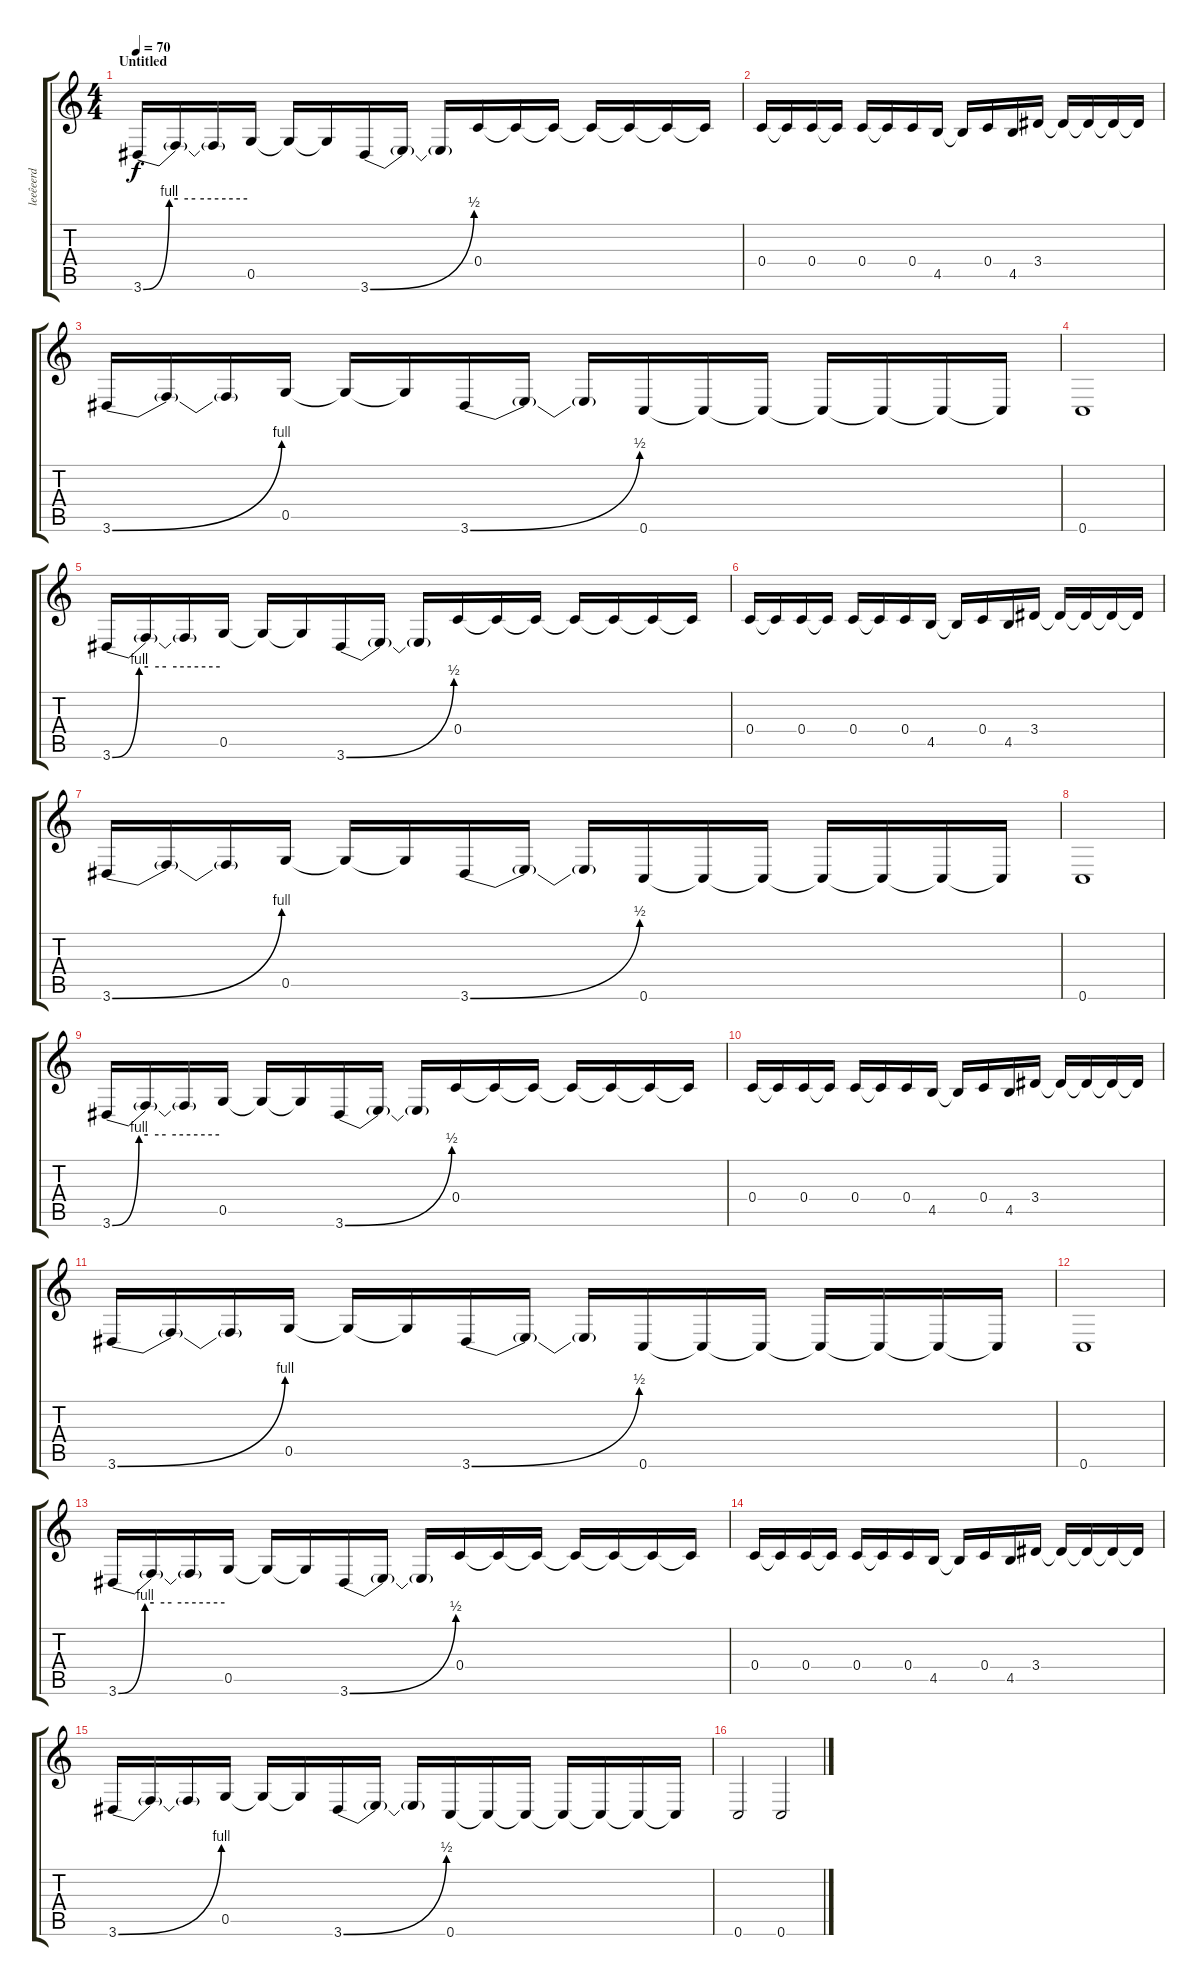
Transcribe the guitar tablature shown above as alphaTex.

\track ("leeêeerd" "leeêeerd") {instrument distortionguitar}
\staff {score tabs}
\tuning (D4 A3 F3 C3 G2 C2) {hide}
\ts (4 4)
\section ("" "Untitled")
\tempo 70
\clef g2
\ks c
3.6{be (custom 0 0 15 4 20 4 30 4 60 4)}.16{dy f} 3.6{t}.16 3.6{t}.16 0.5.16 0.5{t}.16 0.5{t}.16 3.6{be (bend 0 0 60 2)}.16 3.6{t}.16 3.6{t}.16 0.4.16 0.4{t}.16 0.4{t}.16 0.4{t}.16 0.4{t}.16 0.4{t}.16 0.4{t}.16 |
0.4.16 0.4{t}.16 0.4.16 0.4{t}.16 0.4.16 0.4{t}.16 0.4.16 4.5.16 4.5{t}.16 0.4.16 4.5.16 3.4.16 3.4{t}.16 3.4{t}.16 3.4{t}.16 3.4{t}.16 |
3.6{be (bend 0 0 60 4)}.16 3.6{t}.16 3.6{t}.16 0.5.16 0.5{t}.16 0.5{t}.16 3.6{be (bend 0 0 60 2)}.16 3.6{t}.16 3.6{t}.16 0.6.16 0.6{t}.16 0.6{t}.16 0.6{t}.16 0.6{t}.16 0.6{t}.16 0.6{t}.16 |
0.6.1 |
3.6{be (custom 0 0 15 4 20 4 30 4 60 4)}.16 3.6{t}.16 3.6{t}.16 0.5.16 0.5{t}.16 0.5{t}.16 3.6{be (bend 0 0 60 2)}.16 3.6{t}.16 3.6{t}.16 0.4.16 0.4{t}.16 0.4{t}.16 0.4{t}.16 0.4{t}.16 0.4{t}.16 0.4{t}.16 |
0.4.16 0.4{t}.16 0.4.16 0.4{t}.16 0.4.16 0.4{t}.16 0.4.16 4.5.16 4.5{t}.16 0.4.16 4.5.16 3.4.16 3.4{t}.16 3.4{t}.16 3.4{t}.16 3.4{t}.16 |
3.6{be (bend 0 0 60 4)}.16 3.6{t}.16 3.6{t}.16 0.5.16 0.5{t}.16 0.5{t}.16 3.6{be (bend 0 0 60 2)}.16 3.6{t}.16 3.6{t}.16 0.6.16 0.6{t}.16 0.6{t}.16 0.6{t}.16 0.6{t}.16 0.6{t}.16 0.6{t}.16 |
0.6.1 |
3.6{be (custom 0 0 15 4 20 4 30 4 60 4)}.16 3.6{t}.16 3.6{t}.16 0.5.16 0.5{t}.16 0.5{t}.16 3.6{be (bend 0 0 60 2)}.16 3.6{t}.16 3.6{t}.16 0.4.16 0.4{t}.16 0.4{t}.16 0.4{t}.16 0.4{t}.16 0.4{t}.16 0.4{t}.16 |
0.4.16 0.4{t}.16 0.4.16 0.4{t}.16 0.4.16 0.4{t}.16 0.4.16 4.5.16 4.5{t}.16 0.4.16 4.5.16 3.4.16 3.4{t}.16 3.4{t}.16 3.4{t}.16 3.4{t}.16 |
3.6{be (bend 0 0 60 4)}.16 3.6{t}.16 3.6{t}.16 0.5.16 0.5{t}.16 0.5{t}.16 3.6{be (bend 0 0 60 2)}.16 3.6{t}.16 3.6{t}.16 0.6.16 0.6{t}.16 0.6{t}.16 0.6{t}.16 0.6{t}.16 0.6{t}.16 0.6{t}.16 |
0.6.1 |
3.6{be (custom 0 0 15 4 20 4 30 4 60 4)}.16 3.6{t}.16 3.6{t}.16 0.5.16 0.5{t}.16 0.5{t}.16 3.6{be (bend 0 0 60 2)}.16 3.6{t}.16 3.6{t}.16 0.4.16 0.4{t}.16 0.4{t}.16 0.4{t}.16 0.4{t}.16 0.4{t}.16 0.4{t}.16 |
0.4.16 0.4{t}.16 0.4.16 0.4{t}.16 0.4.16 0.4{t}.16 0.4.16 4.5.16 4.5{t}.16 0.4.16 4.5.16 3.4.16 3.4{t}.16 3.4{t}.16 3.4{t}.16 3.4{t}.16 |
3.6{be (bend 0 0 60 4)}.16 3.6{t}.16 3.6{t}.16 0.5.16 0.5{t}.16 0.5{t}.16 3.6{be (bend 0 0 60 2)}.16 3.6{t}.16 3.6{t}.16 0.6.16 0.6{t}.16 0.6{t}.16 0.6{t}.16 0.6{t}.16 0.6{t}.16 0.6{t}.16 |
0.6.2 0.6.2
